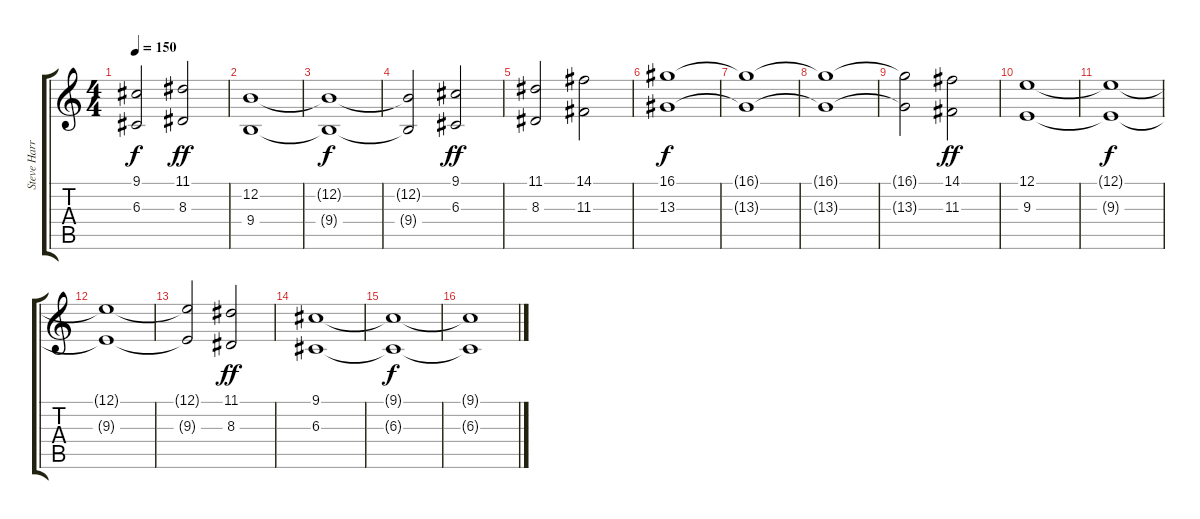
\track ("Steve Harris (Teclado)" "Steve Harr") {instrument stringensemble1}
\staff {score tabs}
\tuning (E4 B3 G3 D3 A2 E2) {hide}
\ts (4 4)
\tempo 150
\clef g2
\ks c
(9.1{t} 6.3{t}).2{dy f} (11.1 8.3).2{dy ff} |
(12.2 9.4).1 |
(12.2{t} 9.4{t}).1{dy f} |
(12.2{t} 9.4{t}).2 (9.1 6.3).2{dy ff} |
(11.1 8.3).2 (14.1 11.3).2 |
(16.1 13.3).1{dy f} |
(16.1{t} 13.3{t}).1 |
(16.1{t} 13.3{t}).1 |
(16.1{t} 13.3{t}).2 (14.1 11.3).2{dy ff} |
(12.1 9.3).1 |
(12.1{t} 9.3{t}).1{dy f} |
(12.1{t} 9.3{t}).1 |
(12.1{t} 9.3{t}).2 (11.1 8.3).2{dy ff} |
(9.1 6.3).1 |
(9.1{t} 6.3{t}).1{dy f} |
(9.1{t} 6.3{t}).1
